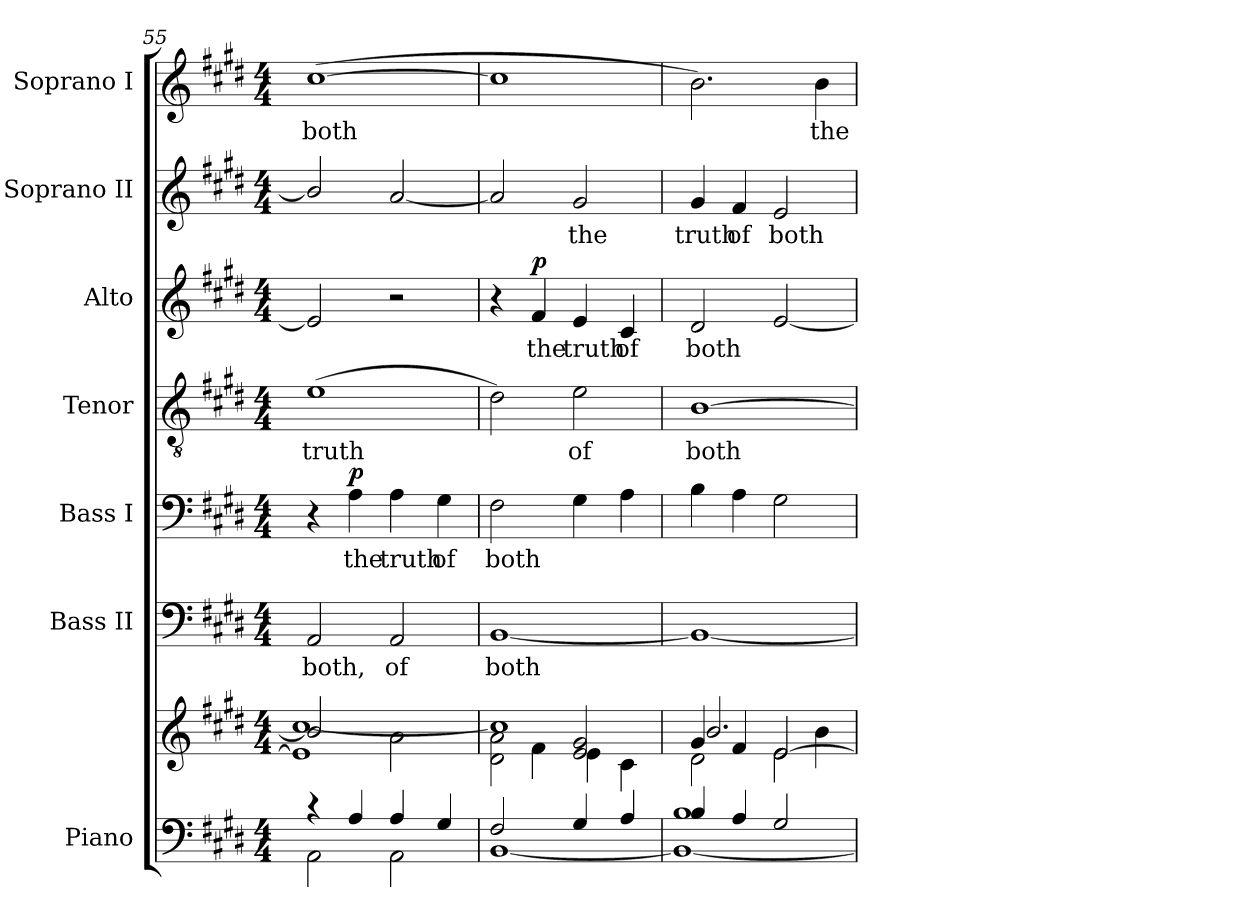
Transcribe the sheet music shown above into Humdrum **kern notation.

**kern	**kern	**kern	**text	**kern	**text	**dynam	**kern	**text	**kern	**text	**dynam	**kern	**text	**kern	**text
*part7	*part7	*part6	*part6	*part5	*part5	*part5	*part4	*part4	*part3	*part3	*part3	*part2	*part2	*part1	*part1
*staff8	*staff7	*staff6	*staff6	*staff5	*staff5	*staff5	*staff4	*staff4	*staff3	*staff3	*staff3	*staff2	*staff2	*staff1	*staff1
*I"Piano	*	*I"Bass II	*	*I"Bass I	*	*	*I"Tenor	*	*I"Alto	*	*	*I"Soprano II	*	*I"Soprano I	*
*I'Pno.	*	*I'B II.	*	*I'B I.	*	*	*I'T.	*	*I'A.	*	*	*I'S II.	*	*I'S I.	*
*clefF4	*clefG2	*clefF4	*	*clefF4	*	*	*clefGv2	*	*clefG2	*	*	*clefG2	*	*clefG2	*
*	*	*	*	*	*	*	*ITrd7c12	*	*	*	*	*	*	*	*
*k[f#c#g#d#]	*k[f#c#g#d#]	*k[f#c#g#d#]	*	*k[f#c#g#d#]	*	*	*k[f#c#g#d#]	*	*k[f#c#g#d#]	*	*	*k[f#c#g#d#]	*	*k[f#c#g#d#]	*
*E:	*E:	*E:	*	*E:	*	*	*E:	*	*E:	*	*	*E:	*	*E:	*
*M4/4	*M4/4	*M4/4	*	*M4/4	*	*	*M4/4	*	*M4/4	*	*	*M4/4	*	*M4/4	*
=55	=55	=55	=55	=55	=55	=55	=55	=55	=55	=55	=55	=55	=55	=55	=55
*^	*^	*	*	*	*	*	*	*	*	*	*	*	*	*	*
!	!	!	!	!	!LO:LY:b:color=#000000	!	!	!	!	!	!	!	!	!	!	!	!
!	!	!	!	!	!	!	!	!	!	!LO:LY:b:color=#000000	!	!	!	!	!	!	!
!	!	!	!	!	!	!	!	!	!	!	!	!	!	!	!	!	!LO:LY:b:color=#000000
4r	2AAi\	2bi/]	1ei] [1cc#i	2AAi/	both,	4r	.	.	(1Ei	truth	2ei/]	.	.	2bi/]	.	([1cc#i	both
!	!	!	!	!	!	!	!LO:LY:b:color=#000000	!	!	!	!	!	!	!	!	!	!
4Ai/	.	.	.	.	.	4Ai\	the	p	.	.	.	.	.	.	.	.	.
!	!	!	!	!	!LO:LY:b:color=#000000	!	!	!	!	!	!	!	!	!	!	!	!
!	!	!	!	!	!	!	!LO:LY:b:color=#000000	!	!	!	!	!	!	!	!	!	!
4Ai/	2AAi\	2ai\	.	2AAi/	of	4Ai\	truth	.	.	.	2r	.	.	[2ai/	.	.	.
!	!	!	!	!	!	!	!LO:LY:b:color=#000000	!	!	!	!	!	!	!	!	!	!
4G#i/	.	.	.	.	.	4G#i\	of	.	.	.	.	.	.	.	.	.	.
=56	=56	=56	=56	=56	=56	=56	=56	=56	=56	=56	=56	=56	=56	=56	=56	=56	=56
*	*	*^	*^	*	*	*	*	*	*	*	*	*	*	*	*	*	*
!	!	!	!	!	!	!	!LO:LY:b:color=#000000	!	!	!	!	!	!	!	!	!	!	!	!
!	!	!	!	!	!	!	!	!	!LO:LY:b:color=#000000	!	!	!	!	!	!	!	!	!	!
2F#i/	[1BBi	2ryy	1cc#i]	2d#i\ 2ai	4ryy	[1BBi	both	2F#i\	both	.	2D#i\)	.	4r	.	.	2ai/]	.	1cc#i]	.
!	!	!	!	!	!	!	!	!	!	!	!	!	!	!LO:LY:b:color=#000000	!	!	!	!	!
.	.	.	.	.	4f#i\	.	.	.	.	.	.	.	4f#i/	the	p	.	.	.	.
!	!	!	!	!	!	!	!	!	!	!	!	!LO:LY:b:color=#000000	!	!	!	!	!	!	!
!	!	!	!	!	!	!	!	!	!	!	!	!	!	!LO:LY:b:color=#000000	!	!	!	!	!
!	!	!	!	!	!	!	!	!	!	!	!	!	!	!	!	!	!LO:LY:b:color=#000000	!	!
4G#i/	.	2ryy	.	2ei/ 2g#i	4ei\	.	.	4G#i\	.	.	2Ei\	of	4ei/	truth	.	2g#i/	the	.	.
!	!	!	!	!	!	!	!	!	!	!	!	!	!	!LO:LY:b:color=#000000	!	!	!	!	!
4Ai/	.	.	.	.	4c#i\	.	.	4Ai\	.	.	.	.	4c#i/	of	.	.	.	.	.
*	*	*	*	*v	*v	*	*	*	*	*	*	*	*	*	*	*	*	*	*
=57	=57	=57	=57	=57	=57	=57	=57	=57	=57	=57	=57	=57	=57	=57	=57	=57	=57	=57
*	*	*	*	*^	*	*	*	*	*	*	*	*	*	*	*	*	*	*
!	!	!	!	!	!	!	!	!	!	!	!	!LO:LY:b:color=#000000	!	!	!	!	!	!	!
*	*	*	*	*v	*v	*	*	*	*	*	*	*	*	*	*	*	*	*	*
*	*	*	*	*^	*	*	*	*	*	*	*	*	*	*	*	*	*	*
!	!	!	!	!	!	!	!	!	!	!	!	!	!	!LO:LY:b:color=#000000	!	!	!	!	!
*	*	*	*	*v	*v	*	*	*	*	*	*	*	*	*	*	*	*	*	*
*	*	*	*	*^	*	*	*	*	*	*	*	*	*	*	*	*	*	*
!	!	!	!	!	!	!	!	!	!	!	!	!	!	!	!	!	!LO:LY:b:color=#000000	!	!
*	*	*	*	*v	*v	*	*	*	*	*	*	*	*	*	*	*	*	*	*
4Bi/	1BBi_ 1Bi	4g#i/	2.bi/	2d#i\	1BBi_	.	4Bi\	.	.	[1BBi	both	2d#i/	both	.	4g#i/	truth	2.bi\)	.
!	!	!	!	!	!	!	!	!	!	!	!	!	!	!	!	!LO:LY:b:color=#000000	!	!
4Ai/	.	4f#i/	.	.	.	.	4Ai\	.	.	.	.	.	.	.	4f#i/	of	.	.
!	!	!	!	!	!	!	!	!	!	!	!	!	!	!	!	!LO:LY:b:color=#000000	!	!
2G#i/	.	2ei/	.	[2ei\	.	.	2G#i\	.	.	.	.	[2ei/	.	.	2ei/	both	.	.
!	!	!	!	!	!	!	!	!	!	!	!	!	!	!	!	!	!	!LO:LY:b:color=#000000
.	.	.	4bi\	.	.	.	.	.	.	.	.	.	.	.	.	.	4bi\	the
*v	*v	*	*	*	*	*	*	*	*	*	*	*	*	*	*	*	*	*
*	*v	*v	*v	*	*	*	*	*	*	*	*	*	*	*	*	*	*
=	=	=	=	=	=	=	=	=	=	=	=	=	=	=	=
*-	*-	*-	*-	*-	*-	*-	*-	*-	*-	*-	*-	*-	*-	*-	*-
